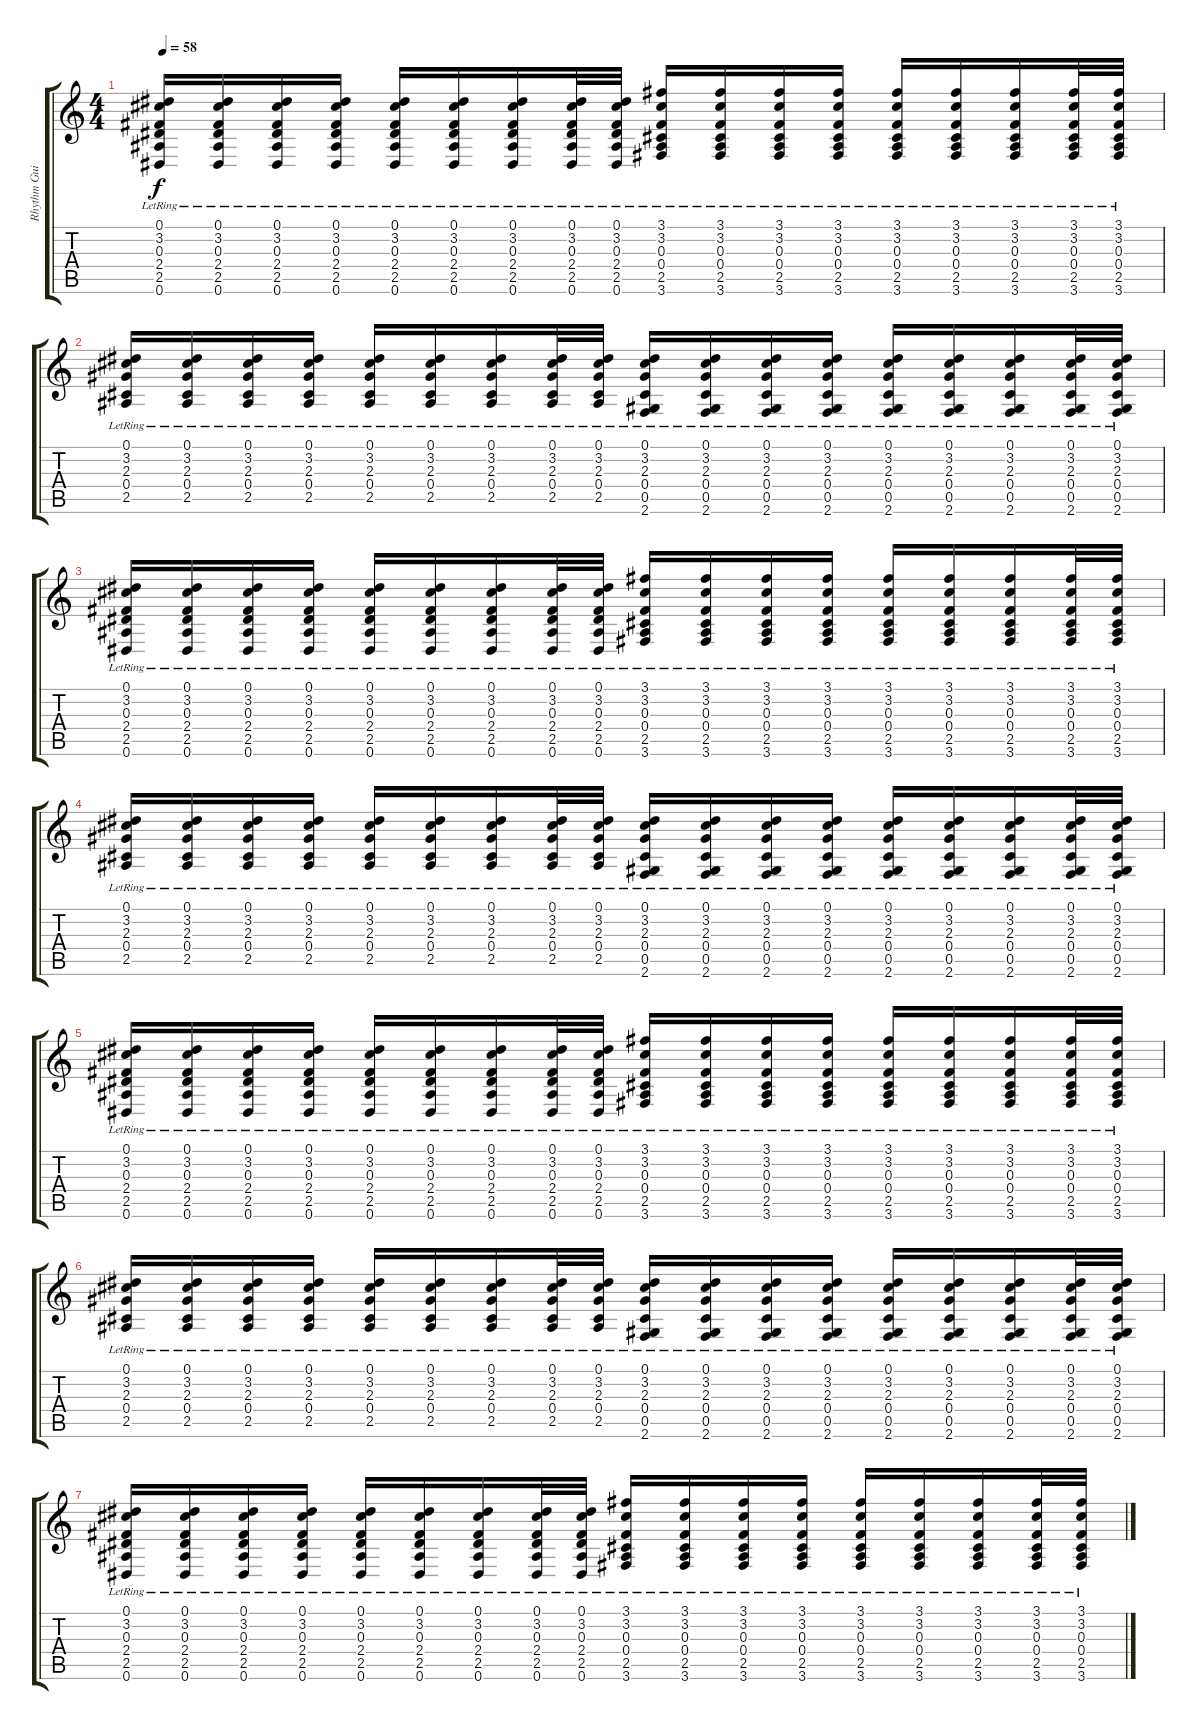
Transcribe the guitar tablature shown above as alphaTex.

\track ("Rhythm Guitar" "Rhythm Gui") {instrument acousticguitarsteel}
\staff {score tabs}
\tuning (Eb4 Bb3 Gb3 Db3 Ab2 Eb2) {hide}
\ts (4 4)
\tempo 58
\clef g2
\ks c
(0.1{lr} 3.2{lr} 0.3{lr} 2.4 2.5 0.6).16{dy f} (0.1{lr} 3.2{lr} 0.3{lr} 2.4 2.5 0.6).16 (0.1{lr} 3.2{lr} 0.3{lr} 2.4 2.5 0.6).16 (0.1{lr} 3.2{lr} 0.3{lr} 2.4 2.5 0.6).16 (0.1{lr} 3.2{lr} 0.3{lr} 2.4 2.5 0.6).16 (0.1{lr} 3.2{lr} 0.3{lr} 2.4 2.5 0.6).16 (0.1{lr} 3.2{lr} 0.3{lr} 2.4 2.5 0.6).16 (0.1{lr} 3.2{lr} 0.3{lr} 2.4 2.5 0.6).32 (0.1{lr} 3.2{lr} 0.3{lr} 2.4 2.5 0.6).32 (3.1{lr} 3.2{lr} 0.3{lr} 0.4 2.5 3.6).16 (3.1{lr} 3.2{lr} 0.3{lr} 0.4{lr} 2.5 3.6).16 (3.1{lr} 3.2{lr} 0.3{lr} 0.4{lr} 2.5 3.6).16 (3.1{lr} 3.2{lr} 0.3{lr} 0.4{lr} 2.5 3.6).16 (3.1{lr} 3.2{lr} 0.3 0.4 2.5 3.6).16 (3.1{lr} 3.2{lr} 0.3 0.4{lr} 2.5 3.6).16 (3.1{lr} 3.2{lr} 0.3{lr} 0.4{lr} 2.5 3.6).16 (3.1{lr} 3.2{lr} 0.3{lr} 0.4 2.5 3.6).32 (3.1{lr} 3.2{lr} 0.3{lr} 0.4 2.5 3.6).32 |
(0.1{lr} 3.2{lr} 2.3{lr} 0.4 2.5).16 (0.1{lr} 3.2{lr} 2.3{lr} 0.4 2.5).16 (0.1{lr} 3.2{lr} 2.3{lr} 0.4 2.5).16 (0.1{lr} 3.2{lr} 2.3{lr} 0.4 2.5).16 (0.1{lr} 3.2{lr} 2.3{lr} 0.4 2.5).16 (0.1{lr} 3.2{lr} 2.3{lr} 0.4 2.5).16 (0.1{lr} 3.2{lr} 2.3{lr} 0.4 2.5).16 (0.1{lr} 3.2{lr} 2.3{lr} 0.4 2.5).32 (0.1{lr} 3.2{lr} 2.3{lr} 0.4 2.5).32 (0.1{lr} 3.2{lr} 2.3{lr} 0.4 0.5 2.6).16 (0.1{lr} 3.2{lr} 2.3{lr} 0.4 0.5 2.6).16 (0.1{lr} 3.2{lr} 2.3{lr} 0.4 0.5 2.6).16 (0.1{lr} 3.2{lr} 2.3{lr} 0.4 0.5 2.6).16 (0.1{lr} 3.2{lr} 2.3{lr} 0.4 0.5 2.6).16 (0.1{lr} 3.2{lr} 2.3{lr} 0.4 0.5 2.6).16 (0.1{lr} 3.2{lr} 2.3{lr} 0.4 0.5 2.6).16 (0.1{lr} 3.2{lr} 2.3{lr} 0.4 0.5 2.6).32 (0.1{lr} 3.2{lr} 2.3{lr} 0.4 0.5 2.6).32 |
(0.1{lr} 3.2{lr} 0.3{lr} 2.4 2.5 0.6).16 (0.1{lr} 3.2{lr} 0.3{lr} 2.4 2.5 0.6).16 (0.1{lr} 3.2{lr} 0.3{lr} 2.4 2.5 0.6).16 (0.1{lr} 3.2{lr} 0.3{lr} 2.4 2.5 0.6).16 (0.1{lr} 3.2{lr} 0.3{lr} 2.4 2.5 0.6).16 (0.1{lr} 3.2{lr} 0.3{lr} 2.4 2.5 0.6).16 (0.1{lr} 3.2{lr} 0.3{lr} 2.4 2.5 0.6).16 (0.1{lr} 3.2{lr} 0.3{lr} 2.4 2.5 0.6).32 (0.1{lr} 3.2{lr} 0.3{lr} 2.4 2.5 0.6).32 (3.1{lr} 3.2{lr} 0.3{lr} 0.4 2.5 3.6).16 (3.1{lr} 3.2{lr} 0.3{lr} 0.4{lr} 2.5 3.6).16 (3.1{lr} 3.2{lr} 0.3{lr} 0.4{lr} 2.5 3.6).16 (3.1{lr} 3.2{lr} 0.3{lr} 0.4{lr} 2.5 3.6).16 (3.1{lr} 3.2{lr} 0.3 0.4 2.5 3.6).16 (3.1{lr} 3.2{lr} 0.3 0.4{lr} 2.5 3.6).16 (3.1{lr} 3.2{lr} 0.3{lr} 0.4{lr} 2.5 3.6).16 (3.1{lr} 3.2{lr} 0.3{lr} 0.4 2.5 3.6).32 (3.1{lr} 3.2{lr} 0.3{lr} 0.4 2.5 3.6).32 |
(0.1{lr} 3.2{lr} 2.3{lr} 0.4 2.5).16 (0.1{lr} 3.2{lr} 2.3{lr} 0.4 2.5).16 (0.1{lr} 3.2{lr} 2.3{lr} 0.4 2.5).16 (0.1{lr} 3.2{lr} 2.3{lr} 0.4 2.5).16 (0.1{lr} 3.2{lr} 2.3{lr} 0.4 2.5).16 (0.1{lr} 3.2{lr} 2.3{lr} 0.4 2.5).16 (0.1{lr} 3.2{lr} 2.3{lr} 0.4 2.5).16 (0.1{lr} 3.2{lr} 2.3{lr} 0.4 2.5).32 (0.1{lr} 3.2{lr} 2.3{lr} 0.4 2.5).32 (0.1{lr} 3.2{lr} 2.3{lr} 0.4 0.5 2.6).16 (0.1{lr} 3.2{lr} 2.3{lr} 0.4 0.5 2.6).16 (0.1{lr} 3.2{lr} 2.3{lr} 0.4 0.5 2.6).16 (0.1{lr} 3.2{lr} 2.3{lr} 0.4 0.5 2.6).16 (0.1{lr} 3.2{lr} 2.3{lr} 0.4 0.5 2.6).16 (0.1{lr} 3.2{lr} 2.3{lr} 0.4 0.5 2.6).16 (0.1{lr} 3.2{lr} 2.3{lr} 0.4 0.5 2.6).16 (0.1{lr} 3.2{lr} 2.3{lr} 0.4 0.5 2.6).32 (0.1{lr} 3.2{lr} 2.3{lr} 0.4 0.5 2.6).32 |
(0.1{lr} 3.2{lr} 0.3{lr} 2.4 2.5 0.6).16 (0.1{lr} 3.2{lr} 0.3{lr} 2.4 2.5 0.6).16 (0.1{lr} 3.2{lr} 0.3{lr} 2.4 2.5 0.6).16 (0.1{lr} 3.2{lr} 0.3{lr} 2.4 2.5 0.6).16 (0.1{lr} 3.2{lr} 0.3{lr} 2.4 2.5 0.6).16 (0.1{lr} 3.2{lr} 0.3{lr} 2.4 2.5 0.6).16 (0.1{lr} 3.2{lr} 0.3{lr} 2.4 2.5 0.6).16 (0.1{lr} 3.2{lr} 0.3{lr} 2.4 2.5 0.6).32 (0.1{lr} 3.2{lr} 0.3{lr} 2.4 2.5 0.6).32 (3.1{lr} 3.2{lr} 0.3{lr} 0.4 2.5 3.6).16 (3.1{lr} 3.2{lr} 0.3{lr} 0.4{lr} 2.5 3.6).16 (3.1{lr} 3.2{lr} 0.3{lr} 0.4{lr} 2.5 3.6).16 (3.1{lr} 3.2{lr} 0.3{lr} 0.4{lr} 2.5 3.6).16 (3.1{lr} 3.2{lr} 0.3 0.4 2.5 3.6).16 (3.1{lr} 3.2{lr} 0.3 0.4{lr} 2.5 3.6).16 (3.1{lr} 3.2{lr} 0.3{lr} 0.4{lr} 2.5 3.6).16 (3.1{lr} 3.2{lr} 0.3{lr} 0.4 2.5 3.6).32 (3.1{lr} 3.2{lr} 0.3{lr} 0.4 2.5 3.6).32 |
(0.1{lr} 3.2{lr} 2.3{lr} 0.4 2.5).16 (0.1{lr} 3.2{lr} 2.3{lr} 0.4 2.5).16 (0.1{lr} 3.2{lr} 2.3{lr} 0.4 2.5).16 (0.1{lr} 3.2{lr} 2.3{lr} 0.4 2.5).16 (0.1{lr} 3.2{lr} 2.3{lr} 0.4 2.5).16 (0.1{lr} 3.2{lr} 2.3{lr} 0.4 2.5).16 (0.1{lr} 3.2{lr} 2.3{lr} 0.4 2.5).16 (0.1{lr} 3.2{lr} 2.3{lr} 0.4 2.5).32 (0.1{lr} 3.2{lr} 2.3{lr} 0.4 2.5).32 (0.1{lr} 3.2{lr} 2.3{lr} 0.4 0.5 2.6).16 (0.1{lr} 3.2{lr} 2.3{lr} 0.4 0.5 2.6).16 (0.1{lr} 3.2{lr} 2.3{lr} 0.4 0.5 2.6).16 (0.1{lr} 3.2{lr} 2.3{lr} 0.4 0.5 2.6).16 (0.1{lr} 3.2{lr} 2.3{lr} 0.4 0.5 2.6).16 (0.1{lr} 3.2{lr} 2.3{lr} 0.4 0.5 2.6).16 (0.1{lr} 3.2{lr} 2.3{lr} 0.4 0.5 2.6).16 (0.1{lr} 3.2{lr} 2.3{lr} 0.4 0.5 2.6).32 (0.1{lr} 3.2{lr} 2.3{lr} 0.4 0.5 2.6).32 |
(0.1{lr} 3.2{lr} 0.3{lr} 2.4 2.5 0.6).16 (0.1{lr} 3.2{lr} 0.3{lr} 2.4 2.5 0.6).16 (0.1{lr} 3.2{lr} 0.3{lr} 2.4 2.5 0.6).16 (0.1{lr} 3.2{lr} 0.3{lr} 2.4 2.5 0.6).16 (0.1{lr} 3.2{lr} 0.3{lr} 2.4 2.5 0.6).16 (0.1{lr} 3.2{lr} 0.3{lr} 2.4 2.5 0.6).16 (0.1{lr} 3.2{lr} 0.3{lr} 2.4 2.5 0.6).16 (0.1{lr} 3.2{lr} 0.3{lr} 2.4 2.5 0.6).32 (0.1{lr} 3.2{lr} 0.3{lr} 2.4 2.5 0.6).32 (3.1{lr} 3.2{lr} 0.3{lr} 0.4 2.5 3.6).16 (3.1{lr} 3.2{lr} 0.3{lr} 0.4{lr} 2.5 3.6).16 (3.1{lr} 3.2{lr} 0.3{lr} 0.4{lr} 2.5 3.6).16 (3.1{lr} 3.2{lr} 0.3{lr} 0.4{lr} 2.5 3.6).16 (3.1{lr} 3.2{lr} 0.3 0.4 2.5 3.6).16 (3.1{lr} 3.2{lr} 0.3 0.4{lr} 2.5 3.6).16 (3.1{lr} 3.2{lr} 0.3{lr} 0.4{lr} 2.5 3.6).16 (3.1{lr} 3.2{lr} 0.3{lr} 0.4 2.5 3.6).32 (3.1{lr} 3.2{lr} 0.3{lr} 0.4 2.5 3.6).32
